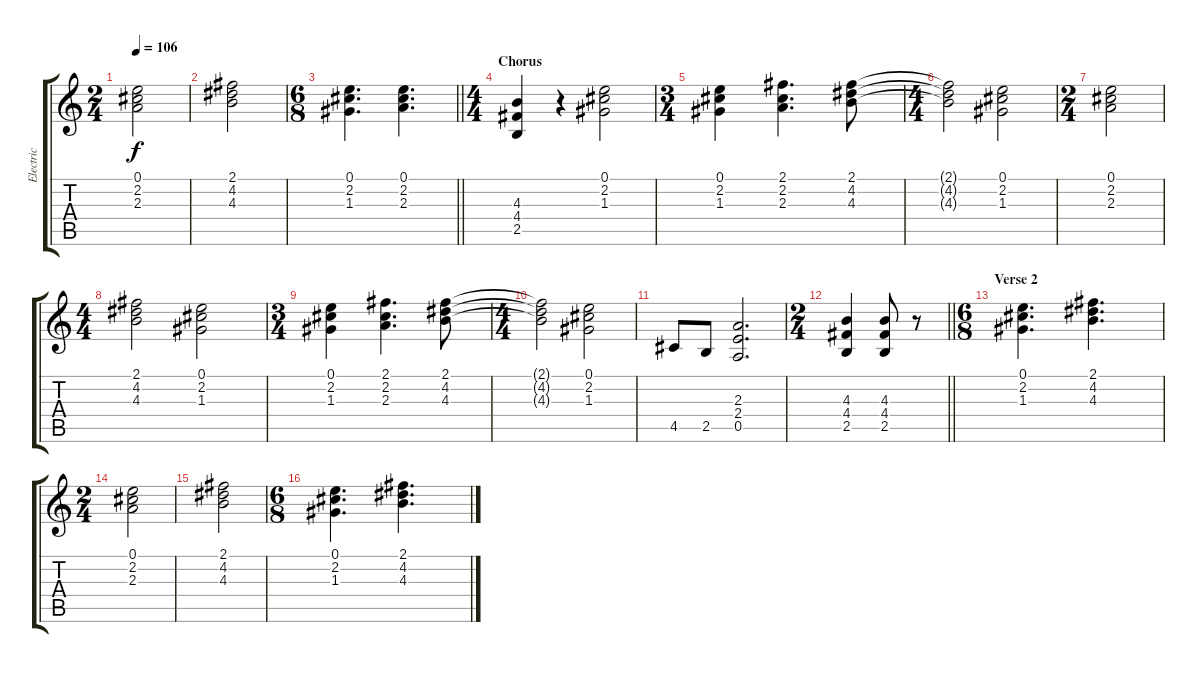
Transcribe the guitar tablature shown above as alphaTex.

\track ("Electric" "Electric") {instrument overdrivenguitar}
\staff {score tabs}
\tuning (E4 B3 G3 D3 A2 E2) {hide}
\ts (2 4)
\tempo 106
\clef g2
\ks c
(0.1 2.2 2.3).2{dy f} |
(2.1 4.2 4.3).2 |
\ts (6 8)
\barLineRight lightlight
(0.1 2.2 1.3).4{d} (0.1 2.2 2.3).4{d} |
\ts (4 4)
\section ("" "Chorus")
(4.3 4.4 2.5).4 r.4 (0.1 2.2 1.3).2 |
\ts (3 4)
(0.1 2.2 1.3).4 (2.1 2.2 2.3).4{d} (2.1 4.2 4.3).8 |
\ts (4 4)
(2.1{t} 4.2{t} 4.3{t}).2 (0.1 2.2 1.3).2 |
\ts (2 4)
(0.1 2.2 2.3).2 |
\ts (4 4)
(2.1 4.2 4.3).2 (0.1 2.2 1.3).2 |
\ts (3 4)
(0.1 2.2 1.3).4 (2.1 2.2 2.3).4{d} (2.1 4.2 4.3).8 |
\ts (4 4)
(2.1{t} 4.2{t} 4.3{t}).2 (0.1 2.2 1.3).2 |
4.5.8 2.5.8 (2.3 2.4 0.5).2{d} |
\ts (2 4)
\barLineRight lightlight
(4.3 4.4 2.5).4 (4.3 4.4 2.5).8 r.8 |
\ts (6 8)
\section ("" "Verse 2")
(0.1 2.2 1.3).4{d} (2.1 4.2 4.3).4{d} |
\ts (2 4)
(0.1 2.2 2.3).2 |
(2.1 4.2 4.3).2 |
\ts (6 8)
(0.1 2.2 1.3).4{d} (2.1 4.2 4.3).4{d}
